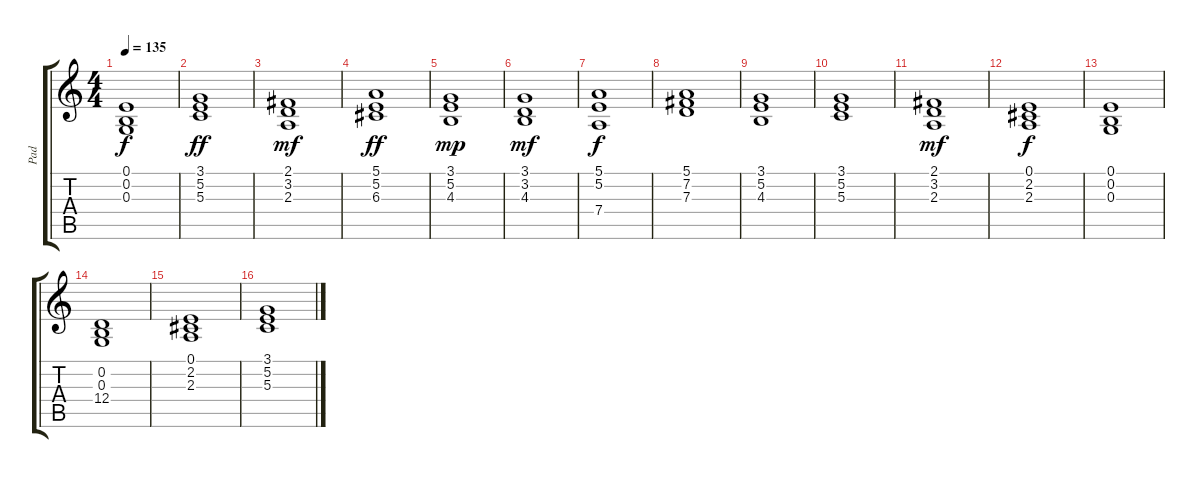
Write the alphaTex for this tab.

\track ("Pad" "Pad") {instrument pad5bowed}
\staff {score tabs}
\tuning (E4 B3 G3 D3 A2 E2) {hide}
\ts (4 4)
\tempo 135
\clef g2
\ks c
(0.1 0.2 0.3).1{dy f} |
(3.1 5.2 5.3).1{dy ff} |
(2.1 3.2 2.3).1{dy mf} |
(5.1 5.2 6.3).1{dy ff} |
(3.1 5.2 4.3).1{dy mp} |
(3.1 3.2 4.3).1{dy mf} |
(5.1 5.2 7.4).1{dy f} |
(5.1 7.2 7.3).1 |
(3.1 5.2 4.3).1 |
(3.1 5.2 5.3).1 |
(2.1 3.2 2.3).1{dy mf} |
(0.1 2.2 2.3).1{dy f} |
(0.1 0.2 0.3).1 |
(0.2 0.3 12.4).1 |
(0.1 2.2 2.3).1 |
(3.1 5.2 5.3).1
